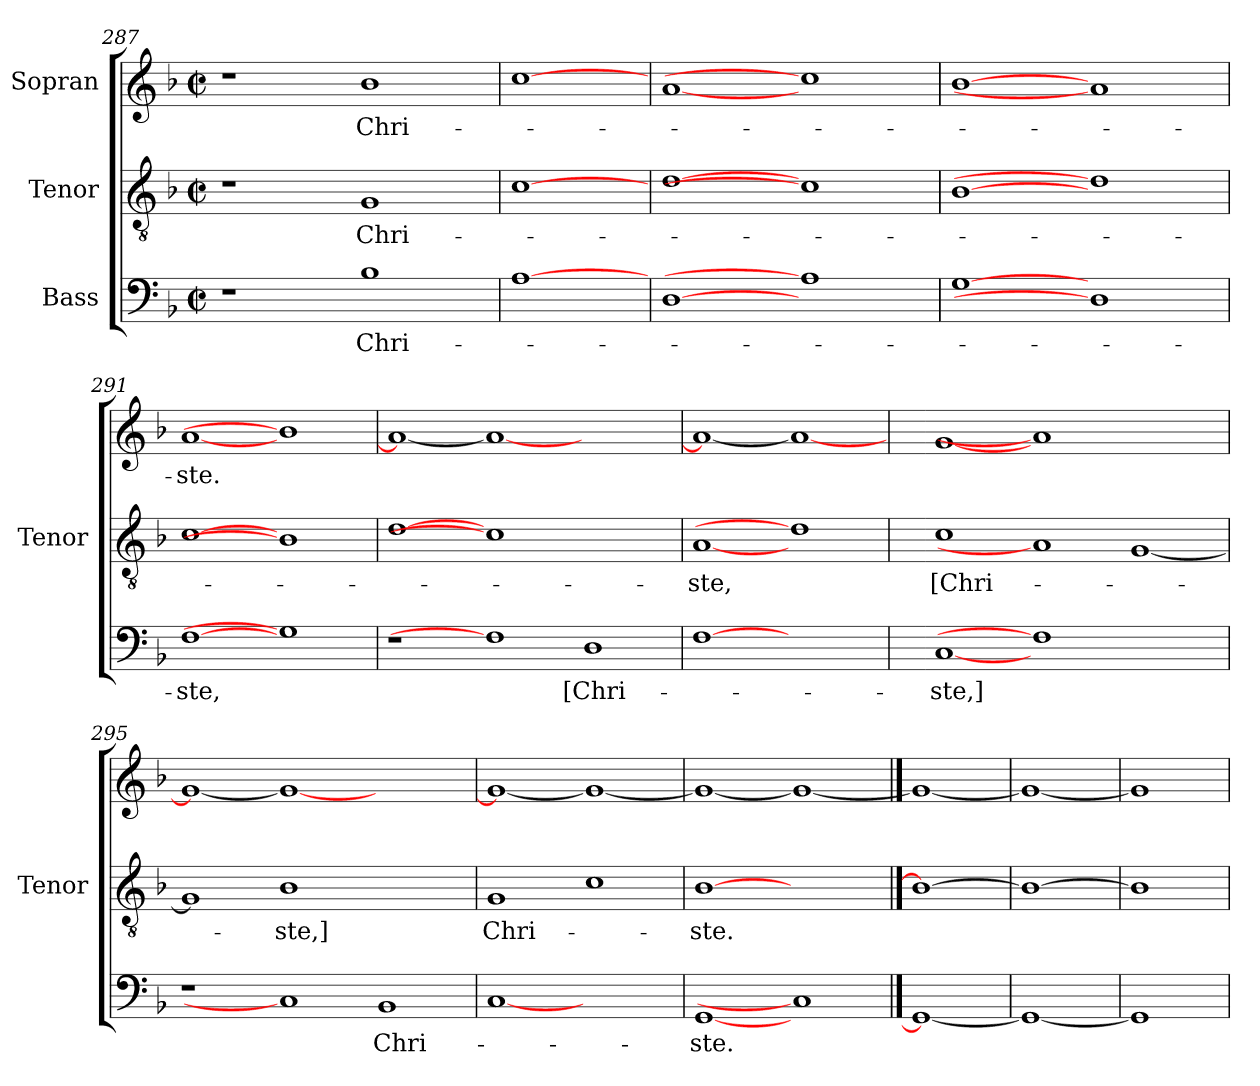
**kern	**text	**kern	**text	**kern	**text
*part3	*part3	*part2	*part2	*part1	*part1
*staff3	*staff3	*staff2	*staff2	*staff1	*staff1
*I"Bass	*	*I"Tenor	*	*I"Sopran	*
*	*	*I'Tenor	*	*	*
*clefF4	*	*clefGv2	*	*clefG2	*
*	*	*ITrd7c12	*	*	*
*k[b-]	*	*k[b-]	*	*k[b-]	*
*F:	*	*F:	*	*F:	*
*M2/2	*	*M2/2	*	*M2/2	*
*met(c|)	*	*met(c|)	*	*met(c|)	*
=287	=287	=287	=287	=287	=287
1r	.	1r	.	1r	.
!	!LO:LY:b:color=#000000	!	!	!	!
!	!	!	!LO:LY:b:color=#000000	!	!
!	!	!	!	!	!LO:LY:b:color=#000000
1B-i	Chri-	1GGi	Chri-	1b-i	Chri-
=288	=288	=288	=288	=288	=288
[1Ai	.	[1Ci	.	[1cci	.
=289	=289	=289	=289	=289	=289
[1Di	.	[1Di	.	[1ai	.
1Ai]	.	1Ci]	.	1cci]	.
=290	=290	=290	=290	=290	=290
[1Gi	.	[1BB-i	.	[1b-i	.
1Di]	.	1Di]	.	1ai]	.
!!LO:LB:g=z
=291	=291	=291	=291	=291	=291
!	!LO:LY:b:color=#000000	!	!	!	!
!	!	!	!	!	!LO:LY:b:color=#000000
[1Fi	-ste,	[1Ci	.	[<1ai	-ste.
1Gi]	.	1BB-i]	.	1b-i]	.
=292	=292	=292	=292	=292	=292
1r	.	[1Di	.	1ai_<	.
1Fi]	.	1Ci]	.	1ai_	.
!	!LO:LY:b:color=#000000	!	!	!	!
1Di	[Chri-	1ryy	.	1ryy	.
=293	=293	=293	=293	=293	=293
!	!	!	!LO:LY:b:color=#000000	!	!
[1Fi	.	[1AAi	-ste,	1ai_<	.
1ryy	.	1Di]	.	1ai_	.
=294	=294	=294	=294	=294	=294
!	!LO:LY:b:color=#000000	!	!	!	!
!	!	!	!LO:LY:b:color=#000000	!	!
[1Ci	-ste,]	1Ci	[Chri-	[<1gi	.
1Fi]	.	1AAi]	.	1ai]	.
1ryy	.	[<1GGi	.	1ryy	.
=295	=295	=295	=295	=295	=295
1r	.	1GGi]	.	1gi_<	.
!	!	!	!LO:LY:b:color=#000000	!	!
1Ci]	.	1BB-i	-ste,]	1gi_	.
!	!LO:LY:b:color=#000000	!	!	!	!
1BB-i	Chri-	1ryy	.	1ryy	.
=296	=296	=296	=296	=296	=296
!	!	!	!LO:LY:b:color=#000000	!	!
[1Ci	.	1GGi	Chri-	1gi_<	.
1ryy	.	1Ci	.	1gi_	.
=297	=297	=297	=297	=297	=297
!	!LO:LY:b:color=#000000	!	!	!	!
!	!	!	!LO:LY:b:color=#000000	!	!
[1GGi	-ste.	[1BB-i	-ste.	1gi_<	.
1Ci]	.	1ryy	.	1gi_	.
==298	==298	==298	==298	==298	==298
1GGi_	.	1BB-i_	.	1gi_	.
=299	=299	=299	=299	=299	=299
1GGi_	.	1BB-i_	.	1gi_	.
=300	=300	=300	=300	=300	=300
1GGi]	.	1BB-i]	.	1gi]	.
=	=	=	=	=	=
*-	*-	*-	*-	*-	*-
